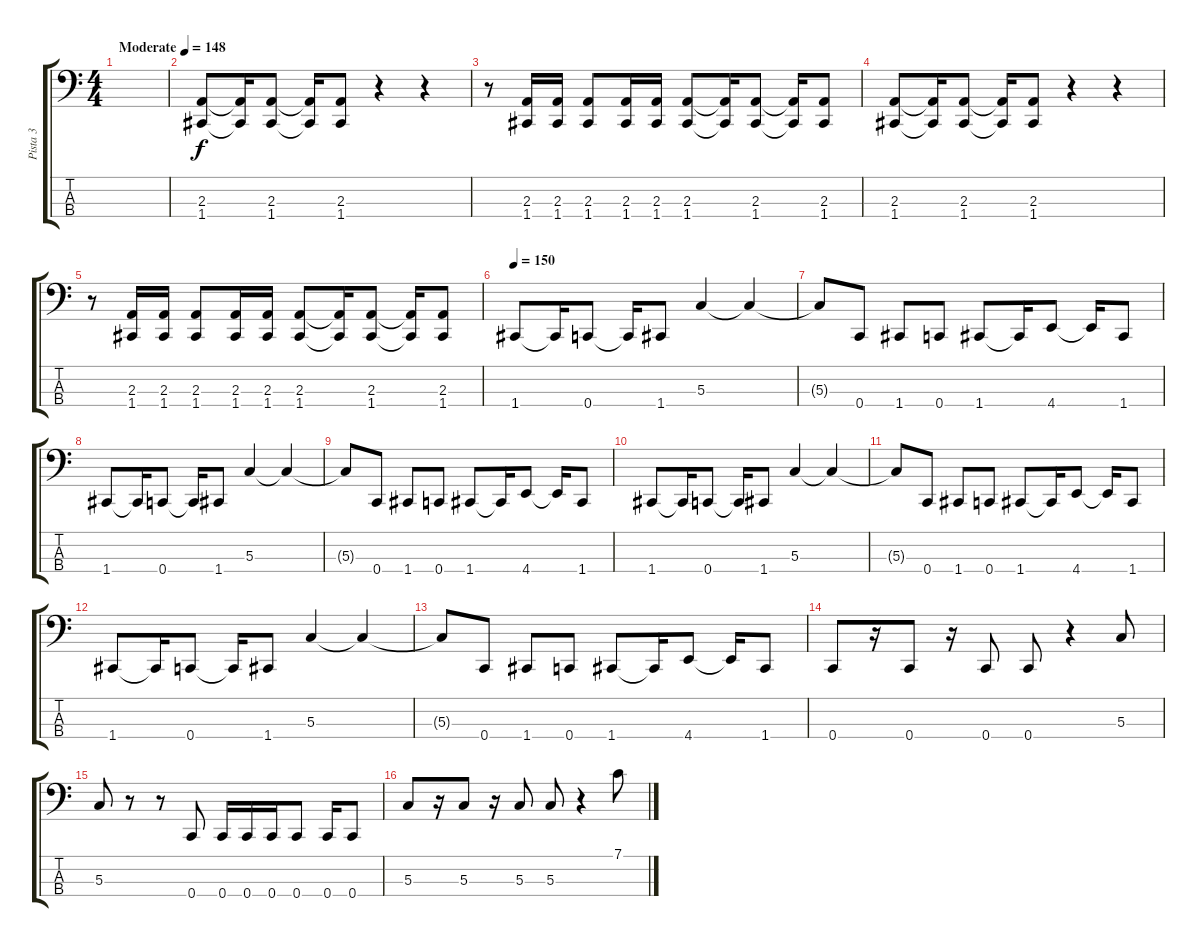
\track ("Pista 3" "Pista 3") {instrument electricbassfinger}
\staff {score tabs}
\tuning (F2 C2 G1 C1) {hide}
\ts (4 4)
\tempo (148 "Moderate")
\clef f4
\ks c
|
(2.3 1.4).8 (2.3{t} 1.4{t}).16 (2.3 1.4).8 (2.3{t} 1.4{t}).16 (2.3 1.4).8 r.4 r.4 |
r.8 (2.3 1.4).16 (2.3 1.4).16 (2.3 1.4).8 (2.3 1.4).16 (2.3 1.4).16 (2.3 1.4).8 (2.3{t} 1.4{t}).16 (2.3 1.4).8 (2.3{t} 1.4{t}).16 (2.3 1.4).8 |
(2.3 1.4).8 (2.3{t} 1.4{t}).16 (2.3 1.4).8 (2.3{t} 1.4{t}).16 (2.3 1.4).8 r.4 r.4 |
r.8 (2.3 1.4).16 (2.3 1.4).16 (2.3 1.4).8 (2.3 1.4).16 (2.3 1.4).16 (2.3 1.4).8 (2.3{t} 1.4{t}).16 (2.3 1.4).8 (2.3{t} 1.4{t}).16 (2.3 1.4).8 |
\tempo 150
1.4.8 1.4{t}.16 0.4.8 0.4{t}.16 1.4.8 5.3.4 5.3{t}.4 |
5.3{t}.8 0.4.8 1.4.8 0.4.8 1.4.8 1.4{t}.16 4.4.8 4.4{t}.16 1.4.8 |
1.4.8 1.4{t}.16 0.4.8 0.4{t}.16 1.4.8 5.3.4 5.3{t}.4 |
5.3{t}.8 0.4.8 1.4.8 0.4.8 1.4.8 1.4{t}.16 4.4.8 4.4{t}.16 1.4.8 |
1.4.8 1.4{t}.16 0.4.8 0.4{t}.16 1.4.8 5.3.4 5.3{t}.4 |
5.3{t}.8 0.4.8 1.4.8 0.4.8 1.4.8 1.4{t}.16 4.4.8 4.4{t}.16 1.4.8 |
1.4.8 1.4{t}.16 0.4.8 0.4{t}.16 1.4.8 5.3.4 5.3{t}.4 |
5.3{t}.8 0.4.8 1.4.8 0.4.8 1.4.8 1.4{t}.16 4.4.8 4.4{t}.16 1.4.8 |
0.4.8 r.16 0.4.8 r.16 0.4.8 0.4.8 r.4 5.3.8 |
5.3.8 r.8 r.8 0.4.8 0.4.16 0.4.16 0.4.16 0.4.8 0.4.16 0.4.8 |
5.3.8 r.16 5.3.8 r.16 5.3.8 5.3.8 r.4 7.1.8
